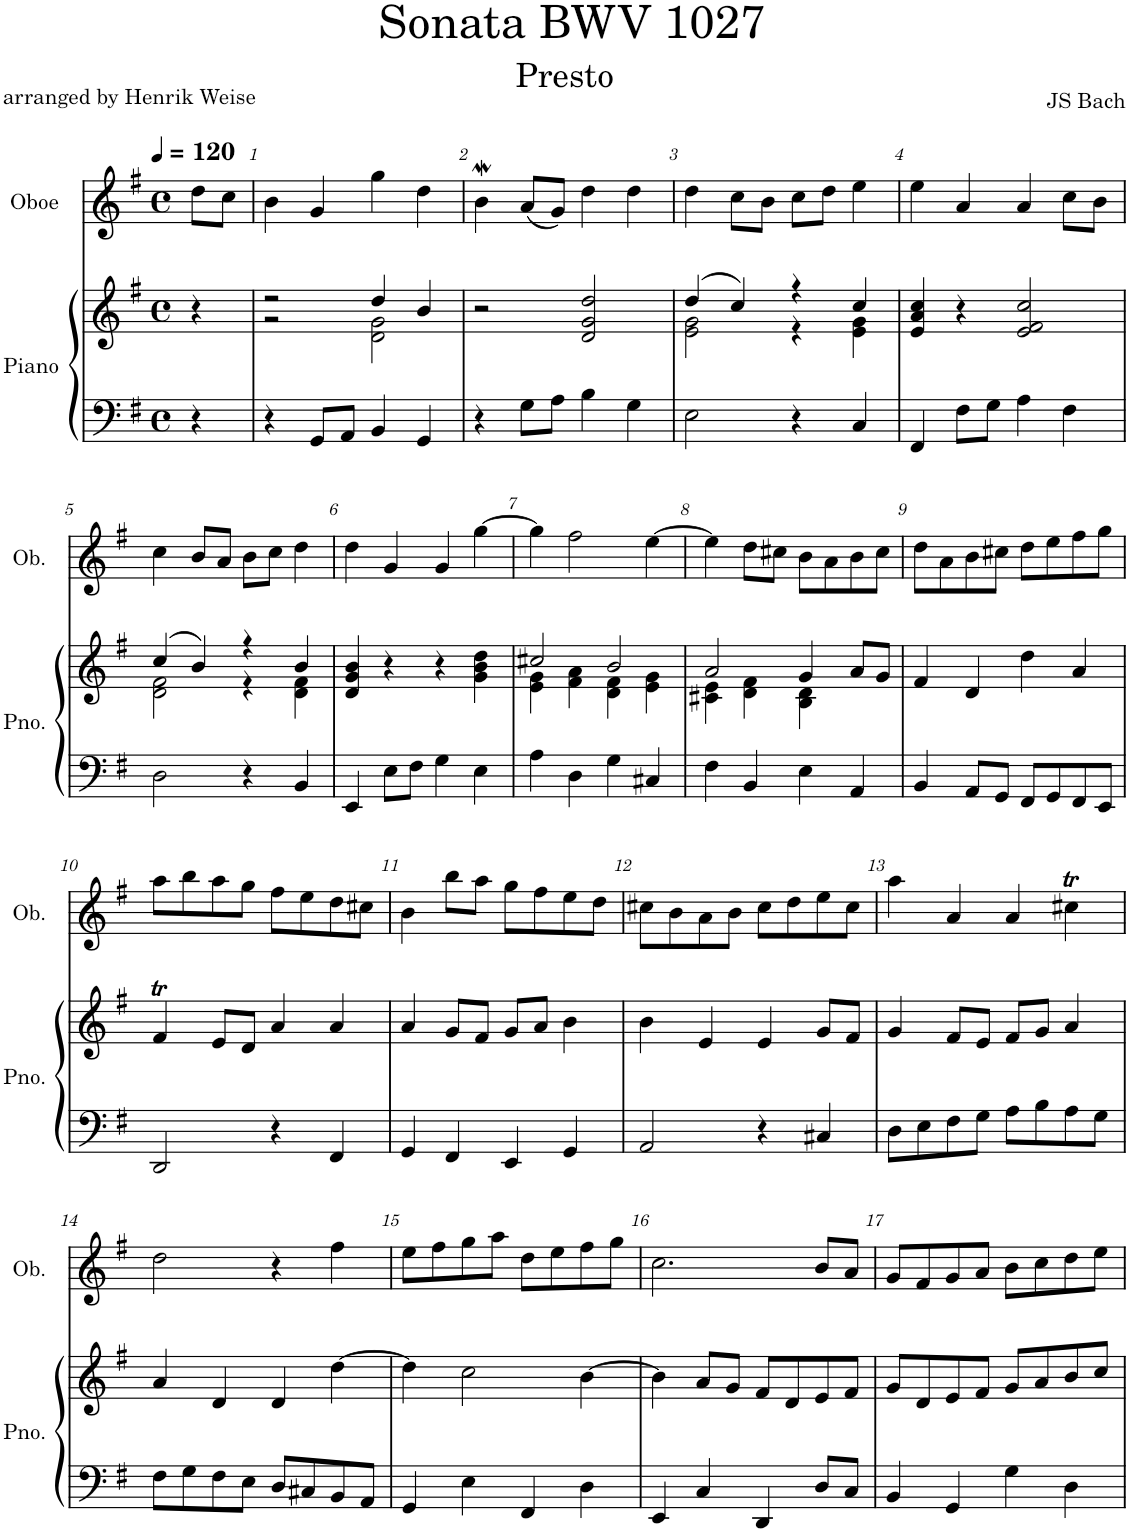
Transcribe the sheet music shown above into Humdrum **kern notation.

**kern	**kern	**kern
*part2	*part2	*part1
*staff3	*staff2	*staff1
*I"Piano	*	*I"Oboe
*I'Pno.	*	*I'Ob.
*clefF4	*clefG2	*clefG2
*k[f#]	*k[f#]	*k[f#]
*M4/4	*M4/4	*M4/4
*met(c)	*met(c)	*met(c)
*MM120	*MM120	*MM120
=	=	=
4r	4r	8dd\L
.	.	8cc\J
=1	=1	=1
*	*^	*
4r	2r	2r	4b\
8GG/L	.	.	4g/
8AA/J	.	.	.
4BB/	4dd/	2d\ 2g\	4gg\
4GG/	4b/	.	4dd\
*	*v	*v	*
=2	=2	=2
4r	2r	4bW\
8G\L	.	(8a/L
8A\J	.	8g/J)
4B\	2d/ 2g/ 2dd/	4dd\
4G\	.	4dd\
=3	=3	=3
*	*^	*
2E\	(4dd/	2e\ 2g\	4dd\
.	4cc/)	.	8cc\L
.	.	.	8b\J
4r	4r	4r	8cc\L
.	.	.	8dd\J
4C/	4cc/	4e\ 4g\	4ee\
*	*v	*v	*
=4	=4	=4
4FF#/	4e/ 4a/ 4cc/	4ee\
8F#\L	4r	4a/
8G\J	.	.
4A\	2e/ 2f#/ 2cc/	4a/
4F#\	.	8cc\L
.	.	8b\J
!!LO:LB:g=z
=5	=5	=5
*	*^	*
2D\	(4cc/	2d\ 2f#\	4cc\
.	4b/)	.	8b/L
.	.	.	8a/J
4r	4r	4r	8b\L
.	.	.	8cc\J
4BB/	4b/	4d\ 4f#\	4dd\
*	*v	*v	*
=6	=6	=6
4EE/	4d/ 4g/ 4b/	4dd\
8E\L	4r	4g/
8F#\J	.	.
4G\	4r	4g/
4E\	4g\ 4b\ 4dd\	[4gg\
=7	=7	=7
*	*^	*
4A\	2cc#X/	4e\ 4g\	4gg\]
4D\	.	4f#\ 4a\	2ff#\
4G\	2b/	4d\ 4f#\	.
4C#X/	.	4e\ 4g\	[4ee\
=8	=8	=8	=8
4F#\	2a/	4c#X\ 4e\	4ee\]
4BB/	.	4d\ 4f#\	8dd\L
.	.	.	8cc#X\J
4E\	4g/	4B\ 4d\	8b\L
.	.	.	8a\
4AA/	8a/L	4ryy	8b\
.	8g/J	.	8cc#\J
*	*v	*v	*
=9	=9	=9
4BB/	4f#/	8dd\L
.	.	8a\
8AA/L	4d/	8b\
8GG/J	.	8cc#X\J
8FF#/L	4dd\	8dd\L
8GG/	.	8ee\
8FF#/	4a/	8ff#\
8EE/J	.	8gg\J
!!LO:LB:g=z
=10	=10	=10
2DD/	4f#t/	8aa\L
.	.	8bb\
.	8e/L	8aa\
.	8d/J	8gg\J
4r	4a/	8ff#\L
.	.	8ee\
4FF#/	4a/	8dd\
.	.	8cc#X\J
=11	=11	=11
4GG/	4a/	4b\
4FF#/	8g/L	8bb\L
.	8f#/J	8aa\J
4EE/	8g/L	8gg\L
.	8a/J	8ff#\
4GG/	4b\	8ee\
.	.	8dd\J
=12	=12	=12
2AA/	4b\	8cc#X\L
.	.	8b\
.	4e/	8a\
.	.	8b\J
4r	4e/	8cc#\L
.	.	8dd\
4C#X/	8g/L	8ee\
.	8f#/J	8cc#\J
=13	=13	=13
8D\L	4g/	4aa\
8E\	.	.
8F#\	8f#/L	4a/
8G\J	8e/J	.
8A\L	8f#/L	4a/
8B\	8g/J	.
8A\	4a/	4cc#Xt\
8G\J	.	.
!!LO:LB:g=z
=14	=14	=14
8F#\L	4a/	2dd\
8G\	.	.
8F#\	4d/	.
8E\J	.	.
8D/L	4d/	4r
8C#X/	.	.
8BB/	[4dd\	4ff#\
8AA/J	.	.
=15	=15	=15
4GG/	4dd\]	8ee\L
.	.	8ff#\
4E\	2cc\	8gg\
.	.	8aa\J
4FF#/	.	8dd\L
.	.	8ee\
4D\	[4b\	8ff#\
.	.	8gg\J
=16	=16	=16
4EE/	4b\]	2.cc\
4C/	8a/L	.
.	8g/J	.
4DD/	8f#/L	.
.	8d/	.
8D/L	8e/	8b/L
8C/J	8f#/J	8a/J
=17	=17	=17
4BB/	8g/L	8g/L
.	8d/	8f#/
4GG/	8e/	8g/
.	8f#/J	8a/J
4G\	8g/L	8b\L
.	8a/	8cc\
4D\	8b/	8dd\
.	8cc/J	8ee\J
=	=	=
*-	*-	*-
